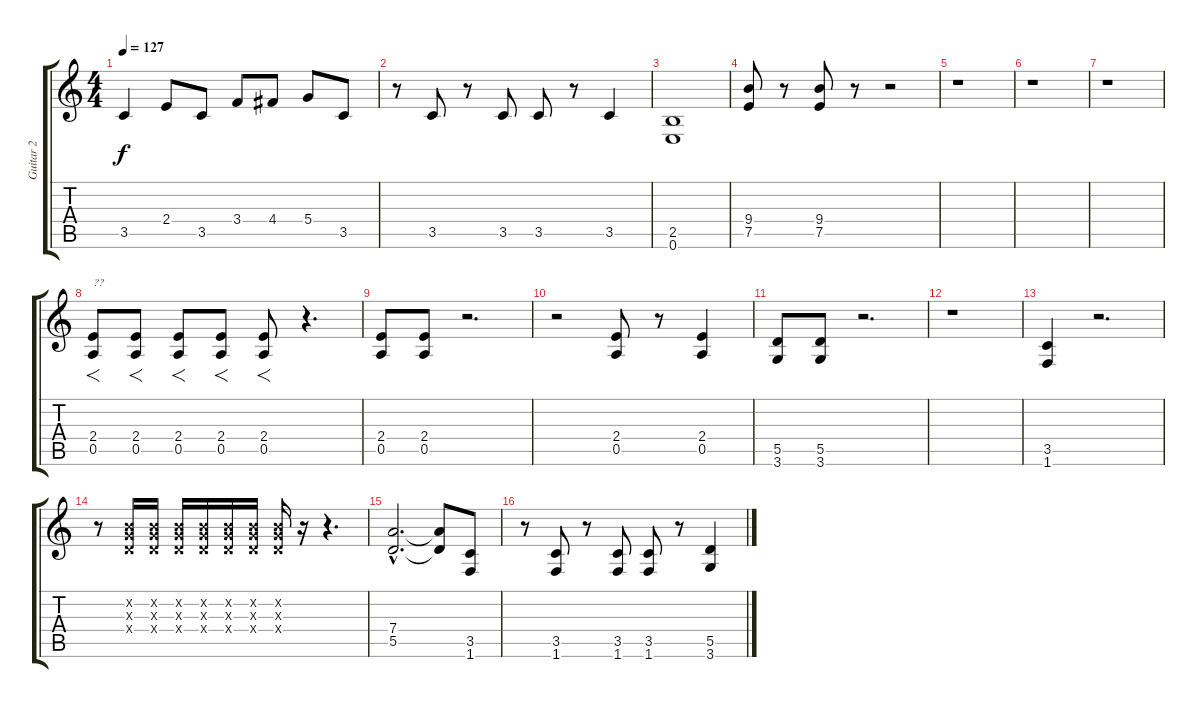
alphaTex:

\track ("Guitar 2" "Guitar 2") {instrument overdrivenguitar}
\staff {score tabs}
\tuning (E4 B3 G3 D3 A2 E2) {hide}
\ts (4 4)
\tempo 127
\clef g2
\ks c
3.5.4{dy f} 2.4.8 3.5.8 3.4.8 4.4.8 5.4.8 3.5.8 |
r.8 3.5.8 r.8 3.5.8 3.5.8 r.8 3.5.4 |
(2.5 0.6).1 |
(9.4 7.5).8 r.8 (9.4 7.5).8 r.8 r.2 |
r.1 |
r.1 |
r.1 |
(2.4 0.5).8{f txt "??"} (2.4 0.5).8{f} (2.4 0.5).8{f} (2.4 0.5).8{f} (2.4 0.5).8{f} r.4{d} |
(2.4 0.5).8 (2.4 0.5).8 r.2{d} |
r.2 (2.4 0.5).8 r.8 (2.4 0.5).4 |
(5.5 3.6).8 (5.5 3.6).8 r.2{d} |
r.1 |
(3.5 1.6).4 r.2{d} |
r.8 (0.2{x} 0.3{x} 0.4{x}).16 (0.2{x} 0.3{x} 0.4{x}).16 (0.2{x} 0.3{x} 0.4{x}).16 (0.2{x} 0.3{x} 0.4{x}).16 (0.2{x} 0.3{x} 0.4{x}).16 (0.2{x} 0.3{x} 0.4{x}).16 (0.2{x} 0.3{x} 0.4{x}).16 r.16 r.4{d} |
(7.4{hac} 5.5{hac}).2{d} (7.4{t} 5.5{t}).8 (3.5 1.6).8 |
r.8 (3.5 1.6).8 r.8 (3.5 1.6).8 (3.5 1.6).8 r.8 (5.5 3.6).4
